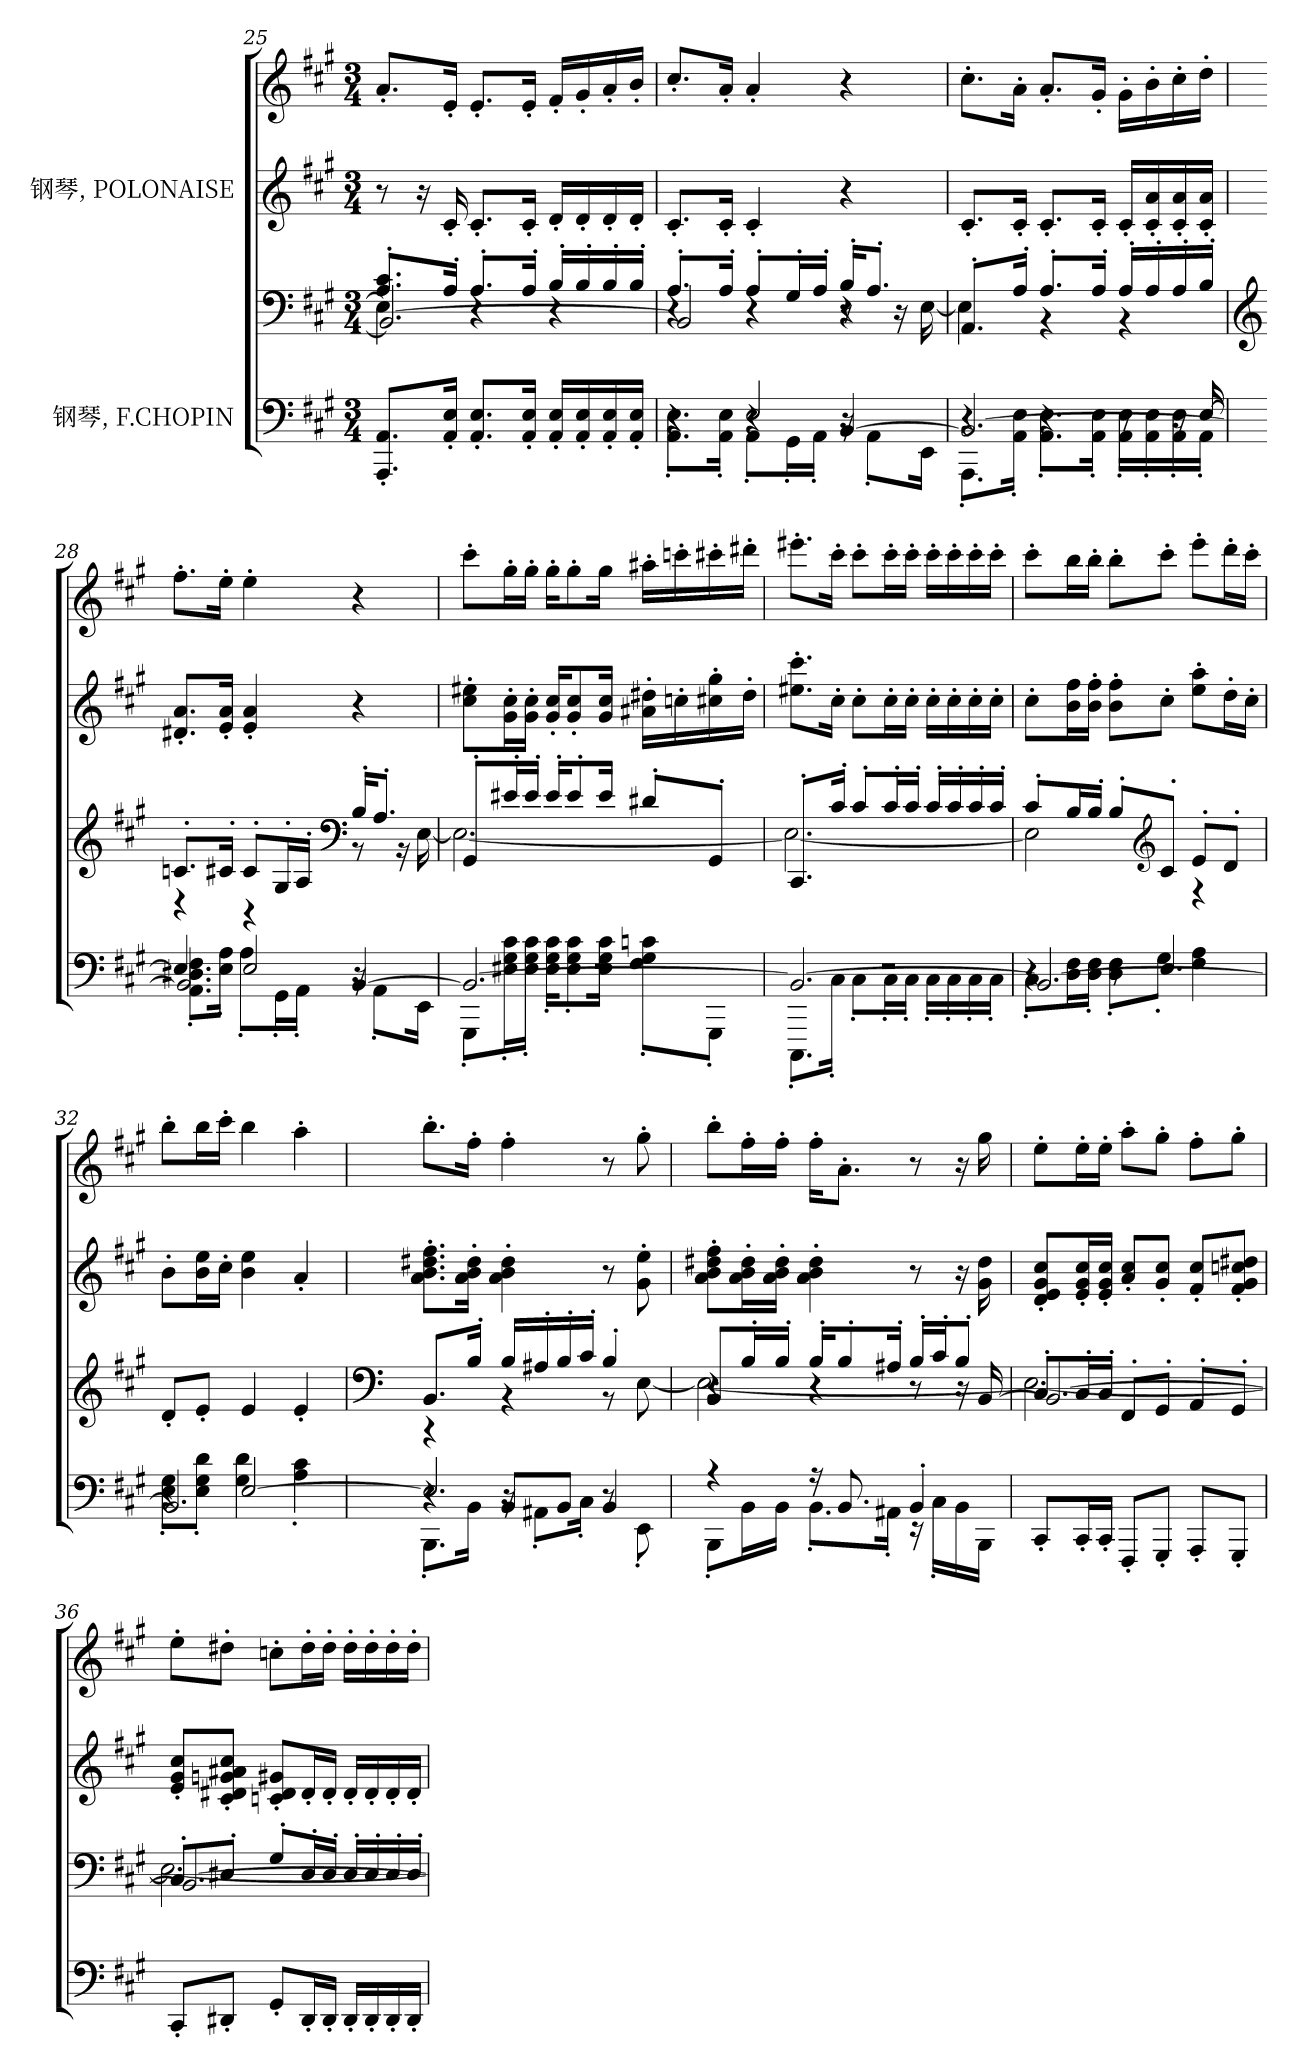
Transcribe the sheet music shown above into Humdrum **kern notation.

**kern	**kern	**kern	**kern
*part2	*part2	*part1	*part1
*staff4	*staff3	*staff2	*staff1
*I"钢琴, F.CHOPIN	*	*I"钢琴, POLONAISE	*
*clefF4	*clefF4	*clefG2	*clefG2
*k[f#c#g#]	*k[f#c#g#]	*k[f#c#g#]	*k[f#c#g#]
*M3/4	*M3/4	*M3/4	*M3/4
=25	=25	=25	=25
*	*^	*	*
*	*	*^	*	*
8.AAA/' 8.AA/'L	8.A/' 8.c#/'L	4E\]	2.BB/_	8r	8.a'/L
.	.	.	.	16r	.
16AA/' 16E/'Jk	16A'/Jk	.	.	16c#'/	16e'/Jk
8.AA/' 8.E/'L	8.A'/L	4r	.	8.c#'/L	8.e'/L
16AA/' 16E/'Jk	16A'/Jk	.	.	16c#'/Jk	16e'/Jk
16AA/' 16E/'LL	16B'/LL	4r	.	16d'/LL	16f#'/LL
16AA/' 16E/'	16B'/	.	.	16d'/	16g#'/
16AA/' 16E/'	16B'/	.	.	16d'/	16a'/
16AA/' 16E/'JJ	16B'/JJ	.	.	16d'/JJ	16b'/JJ
=26	=26	=26	=26	=26	=26
*^	*	*	*	*	*
*	*^	*	*	*	*	*
4r	8.AA\' 8.E\'L	4r	8.A'/L	4r	2BB/]	8.c#'/L	8.cc#'/L
.	16AA\' 16E\'Jk	.	16A'/Jk	.	.	16c#'/Jk	16a'/Jk
2E/	8AA'\L	4r	8A'/L	4r	.	4c#'/	4a'/
.	16GG#'\L	.	16G#'/L	.	.	.	.
.	16AA'\JJ	.	16A'/JJ	.	.	.	.
.	16r	[4BB/	16B'/KL	8r	4r	4r	4r
.	8AA'\L	.	8.A'/J	.	.	.	.
.	.	.	.	16r	.	.	.
.	16EE\Jk	.	.	[16E\	.	.	.
*	*	*	*	*v	*v	*	*
!!LO:LB:g=z
=27	=27	=27	=27	=27	=27	=27
4r	8.AAA'\L	2.BB/_	8.AA'/L	4E\]	8.c#'/L	8.cc#'\L
.	16AA\' 16E\'Jk	.	16A'/Jk	.	16c#'/Jk	16a'\Jk
4r	8.AA\' 8.E\'L	.	8.A'/L	4r	8.c#'/L	8.a'/L
.	16AA\' 16E\'Jk	.	16A'/Jk	.	16c#'/Jk	16g#'/Jk
8r	16AA\' 16E\'LL	.	16A'/LL	4r	16c#'/LL	16g#'\LL
.	16AA\' 16E\'	.	16A'/	.	16c#/' 16a/'	16b'\
16r	16AA\' 16E\'	.	16A'/	.	16c#/' 16a/'	16cc#'\
[16E/	16AA'\JJ	.	16B'/JJ	.	16c#/' 16a/'JJ	16dd'\JJ
=28	=28	=28	=28	=28	=28	=28
*	*	*	*clefG2	*	*	*
4E/]	8.AA\' 8.D#X\' 8.F#\'L	2BB/]	8.cn'/L	4r	8.d#X/' 8.a/'L	8.ff#'\L
.	16E\' 16A\'Jk	.	16c#X'/Jk	.	16e/' 16a/'Jk	16ee'\Jk
2E/	8A'\L	.	8c#'/L	4r	4e/' 4a/'	4ee'\
.	16GG#'\L	.	16G#'/L	.	.	.
.	16AA'\JJ	.	16A'/JJ	.	.	.
*	*	*	*clefF4	*	*	*
.	16r	[4BB/	16B'/KL	8r	4r	4r
.	8AA'\L	.	8.A'/J	.	.	.
.	.	.	.	16r	.	.
.	16EE\Jk	.	.	[16E\	.	.
!!LO:LB:g=z
=29	=29	=29	=29	=29	=29	=29
2.r	8GGG#'\L	2.BB/_	8GG#'/L	2.E\_	8cc#\' 8ee#X\'L	8ccc#'\L
.	16E#X\' 16G#\' 16c#\'L	.	16e#X'/L	.	16g#\' 16cc#\'L	16gg#'\L
.	16E#\' 16G#\' 16c#\'JJ	.	16e#'/JJ	.	16g#\' 16cc#\'JJ	16gg#'\JJ
.	16E#\' 16G#\' 16c#\'KL	.	16e#'/KL	.	16g#/' 16cc#/'KL	16gg#'\KL
.	8E#\' 8G#\' 8c#\'	.	8e#'/	.	8g#/' 8cc#/'	8gg#'\
.	16E#\ 16G#\ 16c#\Jk	.	16e#/Jk	.	16g#/ 16cc#/Jk	16gg#\Jk
.	8F#\' 8G#\' 8cn\'L	.	8d#X'/L	.	16a#X\' 16dd#X\'LL	16aa#X'\LL
.	.	.	.	.	16ccn'\	16cccn'\
.	8GGG#'\J	.	8GG#'/J	.	16cc#X\' 16gg#\'	16ccc#X'\
.	.	.	.	.	16dd#'\JJ	16ddd#X'\JJ
=30	=30	=30	=30	=30	=30	=30
2.r	8.CCC#'\L	2.BB/_	8.CC#'/L	2.E\_	8.ee#X\' 8.ccc#\'L	8.eee#X'\L
.	16C#'\Jk	.	16c#'/Jk	.	16cc#'\Jk	16ccc#'\Jk
.	8C#'\L	.	8c#'/L	.	8cc#'\L	8ccc#'\L
.	16C#'\L	.	16c#'/L	.	16cc#'\L	16ccc#'\L
.	16C#'\JJ	.	16c#'/JJ	.	16cc#'\JJ	16ccc#'\JJ
.	16C#'\LL	.	16c#'/LL	.	16cc#'\LL	16ccc#'\LL
.	16C#'\	.	16c#'/	.	16cc#'\	16ccc#'\
.	16C#'\	.	16c#'/	.	16cc#'\	16ccc#'\
.	16C#'\JJ	.	16c#'/JJ	.	16cc#'\JJ	16ccc#'\JJ
!!LO:PB:g=z
=31	=31	=31	=31	=31	=31	=31
4r	8C#'\L	2.BB/_	8c#'/L	2E\]	8cc#'\L	8ccc#'\L
.	16D\ 16F#\L	.	16B/L	.	16b\ 16ff#\L	16bb\L
.	16D\' 16F#\'JJ	.	16B'/JJ	.	16b\' 16ff#\'JJ	16bb'\JJ
8r	8D\' 8F#\'L	.	8B'/L	.	8b\' 8ff#\'L	8bb'\L
*	*	*	*clefG2	*	*	*
4.E/	8G#'\J	.	8c#'/J	.	8cc#'\J	8ccc#'\J
.	4F#\ 4A\	.	8e'/L	4r	8ee\' 8aa\'L	8eee'\L
.	.	.	8d'/J	.	16dd'\L	16ddd'\L
.	.	.	.	.	16cc#'\JJ	16ccc#'\JJ
*	*	*	*v	*v	*	*
=32	=32	=32	=32	=32	=32
4r	8E\' 8G#\'L	2.BB/]	8d'/L	8b'\L	8bb'\L
.	8E\' 8G#\' 8d\'J	.	8e'/J	16b\ 16ee\L	16bb\L
.	.	.	.	16cc#'\JJ	16ccc#'\JJ
[2E/	4G#\ 4d\	.	4e/	4b\ 4ee\	4bb\
.	4A\' 4c#\'	.	4e'/	4a'/	4aa'\
=33	=33	=33	=33	=33	=33
*	*	*	*clefF4	*	*
*	*	*	*^	*	*
2.E/]	8.BBB'\L	4r	8.BB/L	4r	8.a\' 8.b\' 8.dd#X\' 8.ff#\'L	8.bb'\L
.	16BB\Jk	.	16B'/Jk	.	16a\' 16b\' 16dd#\'Jk	16ff#'\Jk
.	16r	8BB/L	16B/LL	4r	4a\' 4b\' 4dd#\'	4ff#'\
.	8AA#X'\L	.	16A#X'/	.	.	.
.	.	8BB/J	16B'/	.	.	.
.	16C#'\Jk	.	16c#'/JJ	.	.	.
.	8r	4BB/	4B'/	8r	8r	8r
.	8EE'\	.	.	[8E\	8g#\' 8ee\'	8gg#'\
*	*v	*v	*	*	*	*
!!LO:LB:g=z
=34	=34	=34	=34	=34	=34
*	*	*	*^	*	*
4r	8BBB'\L	8BB/L	2.E\_	4r	8a\' 8b\' 8dd#X\' 8ff#\'L	8bb'\L
.	16BB\L	16B'/L	.	.	16a\' 16b\' 16dd#\'L	16ff#'\L
.	16BB\JJ	16B'/JJ	.	.	16a\' 16b\' 16dd#\'JJ	16ff#'\JJ
16r	8.BB'\L	16B'/KL	.	4r	4a\' 4b\' 4dd#\'	16ff#'\KL
8.BB/	.	8B'/	.	.	.	8.a'\J
.	16AA#X'\Jk	16A#X'/Jk	.	.	.	.
4BB'/	16r	16B'/LL	.	8r	8r	8r
.	16C#'\LL	16c#'/J	.	.	.	.
.	16BB\	8B'/J	.	16r	16r	16r
.	16BBB\JJ	.	.	[16BB/	16g#\ 16dd#\	16gg#\
*v	*v	*	*	*	*	*
=35	=35	=35	=35	=35	=35
8CC#'/L	8C#'/L	2.E\_	2.BB/_	8d/' 8e/' 8g#/' 8cc#/'L	8ee'\L
16CC#'/L	16C#'/L	.	.	16e/' 16g#/' 16cc#/'L	16ee'\L
16CC#'/JJ	16C#'/JJ	.	.	16e/' 16g#/' 16cc#/'JJ	16ee'\JJ
8FFF#'/L	8FF#'/L	.	.	8a/' 8cc#/'L	8aa'\L
8GGG#'/J	8GG#'/J	.	.	8g#/' 8cc#/'J	8gg#'\J
8AAA'/L	8AA'/L	.	.	8f#/' 8cc#/'L	8ff#'\L
8GGG#'/J	8GG#'/J	.	.	8f#/' 8g#/' 8ccn/' 8dd#X/'J	8gg#'\J
!!LO:LB:g=z
=36	=36	=36	=36	=36	=36
8CC#'/L	8C#'/L	2.E\_	2.BB/_	8e/' 8g#/' 8cc#/'L	8ee'\L
8DD#X'/J	8D#X'/J	.	.	8c#/' 8d#X/' 8gn/' 8a#X/' 8cc#/'J	8dd#X'\J
8GG#'/L	8G#'/L	.	.	8cn/' 8d#/' 8g#X/'L	8ccn'\L
16DD#'/L	16D#'/L	.	.	16d#'/L	16dd#'\L
16DD#'/JJ	16D#'/JJ	.	.	16d#'/JJ	16dd#'\JJ
16DD#'/LL	16D#'/LL	.	.	16d#'/LL	16dd#'\LL
16DD#'/	16D#'/	.	.	16d#'/	16dd#'\
16DD#'/	16D#'/	.	.	16d#'/	16dd#'\
16DD#'/JJ	16D#'/JJ	.	.	16d#'/JJ	16dd#'\JJ
*	*v	*v	*v	*	*
=	=	=	=
*-	*-	*-	*-
